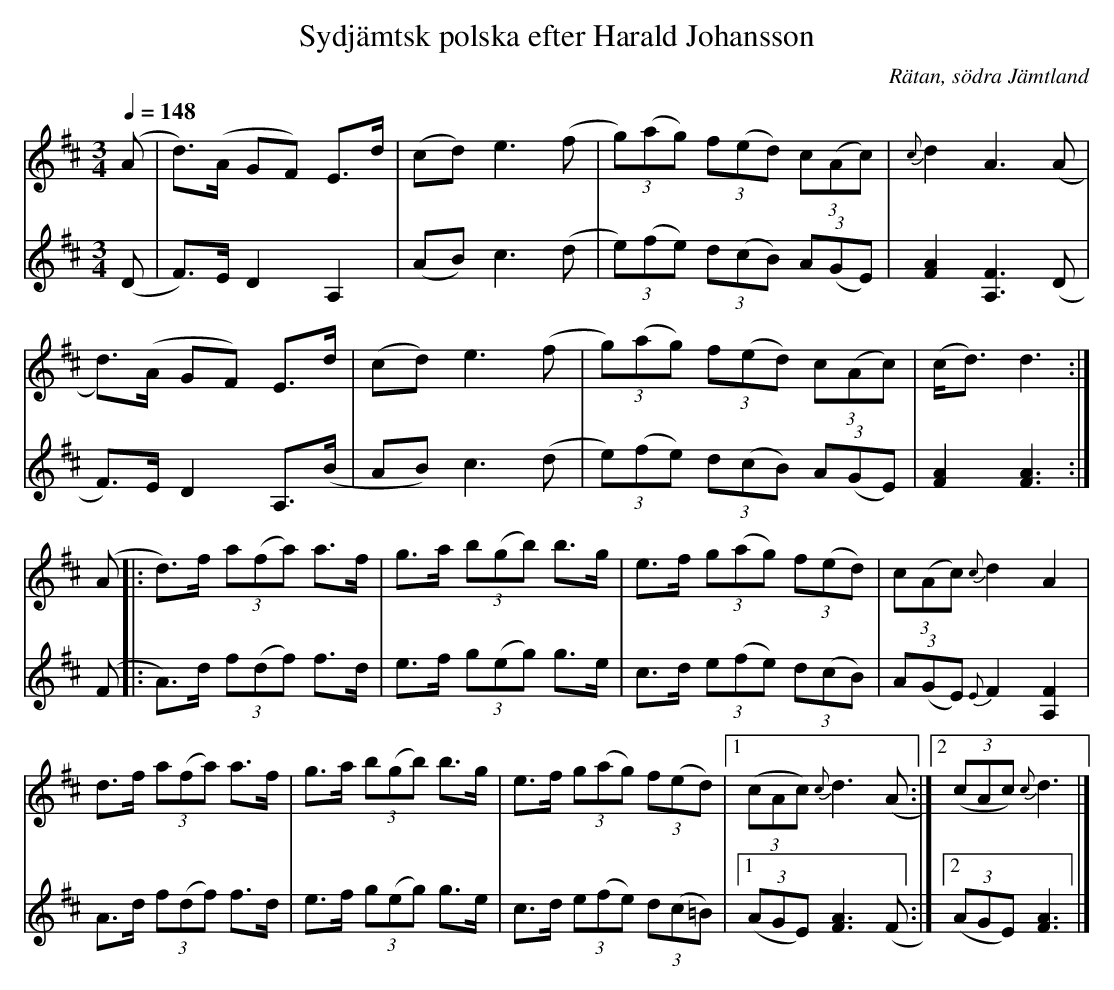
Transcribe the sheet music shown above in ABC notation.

X:1
T:Sydjämtsk polska efter Harald Johansson
O:Rätan, södra Jämtland
M:3/4
Q:1/4=148
L:1/8
K:D
V:1
(A|d>)(A GF) E>d|(cd) e3 (f|(3g)(ag) (3f(ed) (3c(Ac)|{c}d2 A3(A|!
d>)(A GF) E>d|(cd) e3 (f|(3g)(ag) (3f(ed) (3c(Ac)|(c<d) d3:|!
(A|:d>)f (3a(fa) a>f|g>a (3b(gb) b>g|e>f (3g(ag) (3f(ed)|(3c(Ac) {c}d2 A2|!
d>f (3a(fa) a>f|g>a (3b(gb) b>g|e>f (3g(ag) (3f(ed)|[1(3(cAc) {c}d3(A:|[2((3cAc) {c}d3|]
V:2
(D|F>)E D2 A,2|(AB) ¨c3 (d|(3e)(fe) (3d(cB) (3A(GE)|[F2A2][A,3F3](D|!
F>)E D2 A,>(B|AB) ¨c3 (d|(3e)(fe) (3d(cB) (3A(GE)|[F2A2][F3A3]:|!
(F|:A>)d (3f(df) f>d|e>f (3g(eg) g>e|c>d (3e(fe) (3d(cB)|(3A(GE) {E}F2 [A,2F2]|!
A>d (3f(df) f>d|e>f (3g(eg) g>e|c>d (3e(fe) (3d(c=B)|[1(3(AGE) [F3A3](F:|[2(3(AGE) [F3A3]|]
